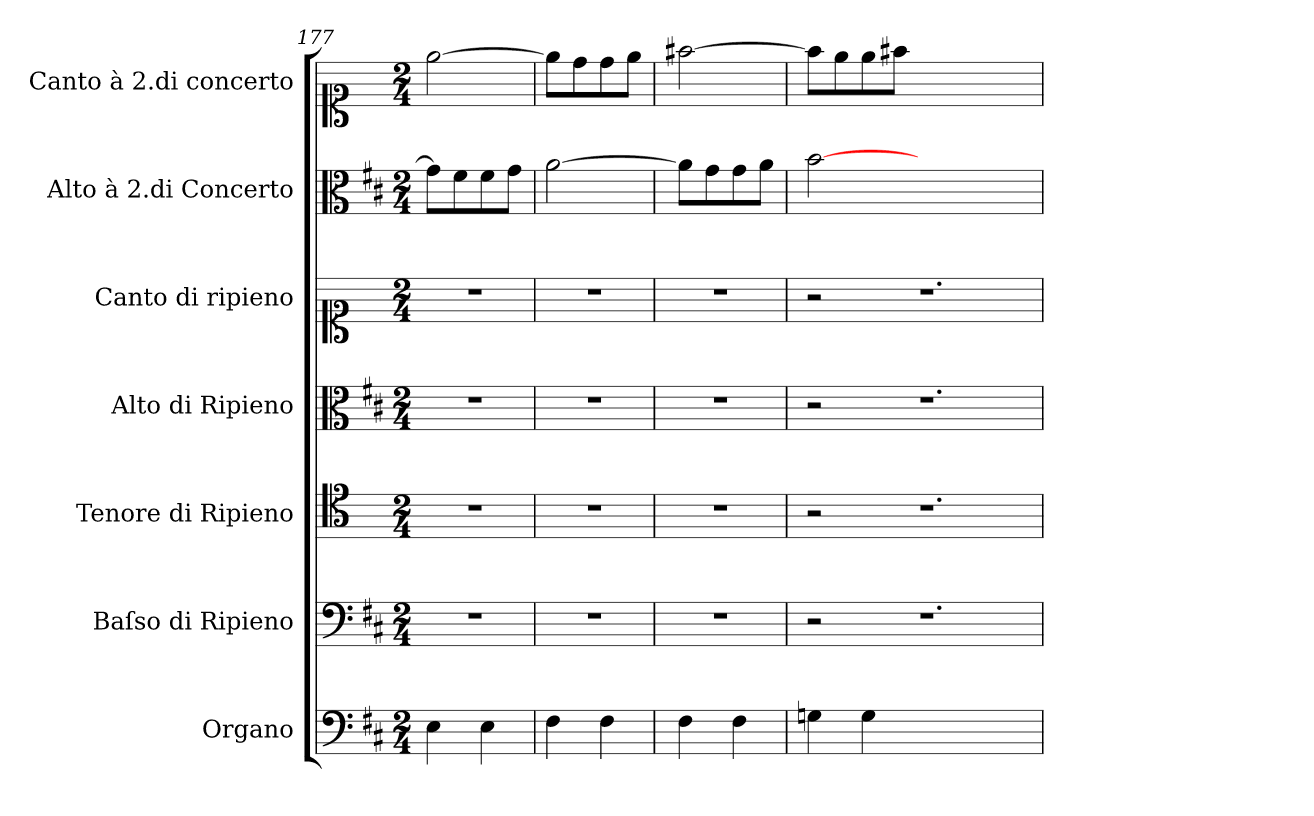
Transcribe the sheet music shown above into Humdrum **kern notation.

**kern	**kern	**kern	**kern	**kern	**kern	**kern
*part7	*part6	*part5	*part4	*part3	*part2	*part1
*staff7	*staff6	*staff5	*staff4	*staff3	*staff2	*staff1
*I"Organo	*I"Baſso di Ripieno	*I"Tenore di Ripieno	*I"Alto di Ripieno	*I"Canto di ripieno	*I"Alto à 2.di Concerto	*I"Canto à 2.di concerto
*I'org	*I'B rip	*I'T rip	*I'A rip	*	*I'A conc	*
*clefF4	*clefF4	*clefC4	*clefC3	*clefC1	*clefC3	*clefC1
*k[f#c#]	*k[f#c#]	*k[]	*k[f#c#]	*k[]	*k[f#c#]	*k[]
*M2/4	*M2/4	*M2/4	*M2/4	*M2/4	*M2/4	*M2/4
=177	=177	=177	=177	=177	=177	=177
4E\	2r	2r	2r	2r	8g\L]	[2ee\
.	.	.	.	.	8f#\	.
4E\	.	.	.	.	8f#\	.
.	.	.	.	.	8g\J	.
=178	=178	=178	=178	=178	=178	=178
4F#\	2r	2r	2r	2r	[2a\	8ee\L]
.	.	.	.	.	.	8dd\
4F#\	.	.	.	.	.	8dd\
.	.	.	.	.	.	8ee\J
=179	=179	=179	=179	=179	=179	=179
4F#\	2r	2r	2r	2r	8a\L]	[2ff#X\
.	.	.	.	.	8g\	.
4F#\	.	.	.	.	8g\	.
.	.	.	.	.	8a\J	.
=180	=180	=180	=180	=180	=180	=180
4Gn\	2r	2r	2r	2r	[2b\	8ff#\L]
.	.	.	.	.	.	8ee\
4G\	.	.	.	.	.	8ee\
.	.	.	.	.	.	8ff#\J
1.ryy	1.r	1.r	1.r	1.r	1.ryy	1.ryy
=	=	=	=	=	=	=
*-	*-	*-	*-	*-	*-	*-
